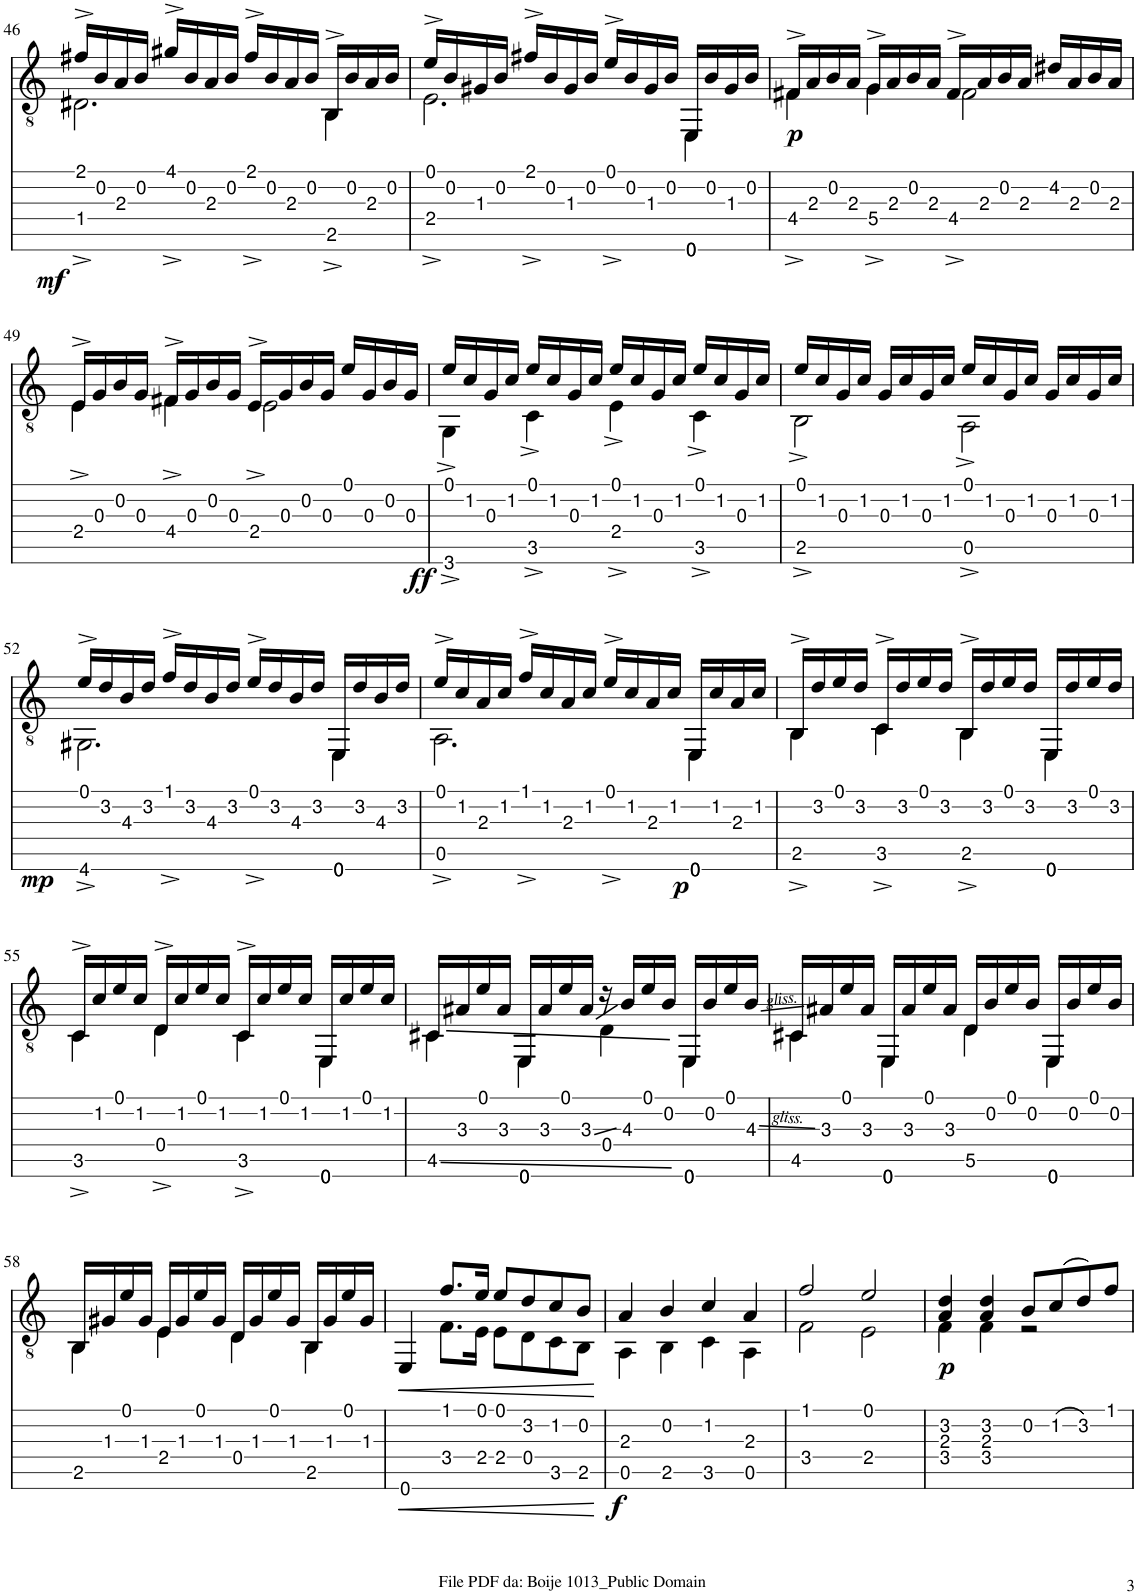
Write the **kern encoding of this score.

**kern	**kern	**dynam
*part1	*part1	*part1
*staff2	*staff1	*staff1/2
*I"Guitar	*	*
*I'Guit.	*	*
!!LO:PB:g=z
*	*clefGv2	*
*k[]	*k[]	*
*M4/4	*M4/4	*
=46	=46	=46
*^	*^	*
!	!	!	!	!LO:DY:b=2
16f#^LL	2.D#	16f#X^/LL	2.D#X\	mf
16BJ	.	16B/	.	.
16AL	.	16A/	.	.
16BJJ	.	16B/JJ	.	.
16g#^LL	.	16g#X^/LL	.	.
16BJ	.	16B/	.	.
16AL	.	16A/	.	.
16BJJ	.	16B/JJ	.	.
16f#^LL	.	16f#^/LL	.	.
16BJ	.	16B/	.	.
16AL	.	16A/	.	.
16BJJ	.	16B/JJ	.	.
16BB^LL	4BB	16BB^/LL	4BB\	.
16BJ	.	16B/	.	.
16AL	.	16A/	.	.
16BJJ	.	16B/JJ	.	.
=47	=47	=47	=47	=47
16e^LL	2.E	16e^/LL	2.E\	.
16BJ	.	16B/	.	.
16G#L	.	16G#X/	.	.
16BJJ	.	16B/JJ	.	.
16f#^LL	.	16f#X^/LL	.	.
16BJ	.	16B/	.	.
16G#L	.	16G#/	.	.
16BJJ	.	16B/JJ	.	.
16e^LL	.	16e^/LL	.	.
16BJ	.	16B/	.	.
16G#L	.	16G#/	.	.
16BJJ	.	16B/JJ	.	.
16EELL	4EE	16EE/LL	4EE\	.
16BJ	.	16B/	.	.
16G#L	.	16G#/	.	.
16BJJ	.	16B/JJ	.	.
=48	=48	=48	=48	=48
!	!	!	!	!LO:DY:b
16F#^LL	4F#	16F#X^/LL	4F#\	p
16AJ	.	16A/	.	.
16BL	.	16B/	.	.
16AJJ	.	16A/JJ	.	.
16G^LL	4G	16G^/LL	4G\	.
16AJ	.	16A/	.	.
16BL	.	16B/	.	.
16AJJ	.	16A/JJ	.	.
16F#^LL	2F#	16F#^/LL	2F#\	.
16AJ	.	16A/	.	.
16BL	.	16B/	.	.
16AJJ	.	16A/JJ	.	.
16d#LL	.	16d#X/LL	.	.
16AJ	.	16A/	.	.
16BL	.	16B/	.	.
16AJJ	.	16A/JJ	.	.
!!LO:LB:g=z	!!
=49	=49	=49	=49	=49
16E^LL	4E	16E^/LL	4E\	.
16GJ	.	16G/	.	.
16BL	.	16B/	.	.
16GJJ	.	16G/JJ	.	.
16F#^LL	4F#	16F#X^/LL	4F#\	.
16GJ	.	16G/	.	.
16BL	.	16B/	.	.
16GJJ	.	16G/JJ	.	.
16E^LL	2E	16E^/LL	2E\	.
16GJ	.	16G/	.	.
16BL	.	16B/	.	.
16GJJ	.	16G/JJ	.	.
16eLL	.	16e/LL	.	.
16GJ	.	16G/	.	.
16BL	.	16B/	.	.
16GJJ	.	16G/JJ	.	.
=50	=50	=50	=50	=50
!	!	!	!	!LO:DY:b=2
16eLL	4GG^	16e/LL	4GG^\	ff
16cJ	.	16c/	.	.
16GL	.	16G/	.	.
16cJJ	.	16c/JJ	.	.
16eLL	4C^	16e/LL	4C^\	.
16cJ	.	16c/	.	.
16GL	.	16G/	.	.
16cJJ	.	16c/JJ	.	.
16eLL	4E^	16e/LL	4E^\	.
16cJ	.	16c/	.	.
16GL	.	16G/	.	.
16cJJ	.	16c/JJ	.	.
16eLL	4C^	16e/LL	4C^\	.
16cJ	.	16c/	.	.
16GL	.	16G/	.	.
16cJJ	.	16c/JJ	.	.
=51	=51	=51	=51	=51
16eLL	2BB^	16e/LL	2BB^\	.
16cJ	.	16c/	.	.
16GL	.	16G/	.	.
16cJJ	.	16c/JJ	.	.
16GLL	.	16G/LL	.	.
16cJ	.	16c/	.	.
16GL	.	16G/	.	.
16cJJ	.	16c/JJ	.	.
16eLL	2AA^	16e/LL	2AA^\	.
16cJ	.	16c/	.	.
16GL	.	16G/	.	.
16cJJ	.	16c/JJ	.	.
16GLL	.	16G/LL	.	.
16cJ	.	16c/	.	.
16GL	.	16G/	.	.
16cJJ	.	16c/JJ	.	.
!!LO:LB:g=z	!!
=52	=52	=52	=52	=52
!	!	!	!	!LO:DY:b=2
16e^LL	2.GG#	16e^/LL	2.GG#X\	mp
16dJ	.	16d/	.	.
16BL	.	16B/	.	.
16dJJ	.	16d/JJ	.	.
16f^LL	.	16f^/LL	.	.
16dJ	.	16d/	.	.
16BL	.	16B/	.	.
16dJJ	.	16d/JJ	.	.
16e^LL	.	16e^/LL	.	.
16dJ	.	16d/	.	.
16BL	.	16B/	.	.
16dJJ	.	16d/JJ	.	.
16EELL	4EE	16EE/LL	4EE\	.
16dJ	.	16d/	.	.
16BL	.	16B/	.	.
16dJJ	.	16d/JJ	.	.
=53	=53	=53	=53	=53
16e^LL	2.AA	16e^/LL	2.AA\	.
16cJ	.	16c/	.	.
16AL	.	16A/	.	.
16cJJ	.	16c/JJ	.	.
16f^LL	.	16f^/LL	.	.
16cJ	.	16c/	.	.
16AL	.	16A/	.	.
16cJJ	.	16c/JJ	.	.
16e^LL	.	16e^/LL	.	.
16cJ	.	16c/	.	.
16AL	.	16A/	.	.
16cJJ	.	16c/JJ	.	.
!	!	!	!	!LO:DY:b=2
16EELL	4EE	16EE/LL	4EE\	p
16cJ	.	16c/	.	.
16AL	.	16A/	.	.
16cJJ	.	16c/JJ	.	.
=54	=54	=54	=54	=54
16BB^LL	4BB	16BB^/LL	4BB\	.
16dJ	.	16d/	.	.
16eL	.	16e/	.	.
16dJJ	.	16d/JJ	.	.
16C^LL	4C	16C^/LL	4C\	.
16dJ	.	16d/	.	.
16eL	.	16e/	.	.
16dJJ	.	16d/JJ	.	.
16BB^LL	4BB	16BB^/LL	4BB\	.
16dJ	.	16d/	.	.
16eL	.	16e/	.	.
16dJJ	.	16d/JJ	.	.
16EELL	4EE	16EE/LL	4EE\	.
16dJ	.	16d/	.	.
16eL	.	16e/	.	.
16dJJ	.	16d/JJ	.	.
!!LO:LB:g=z	!!
=55	=55	=55	=55	=55
16C^LL	4C	16C^/LL	4C\	.
16cJ	.	16c/	.	.
16eL	.	16e/	.	.
16cJJ	.	16c/JJ	.	.
16D^LL	4D	16D^/LL	4D\	.
16cJ	.	16c/	.	.
16eL	.	16e/	.	.
16cJJ	.	16c/JJ	.	.
16C^LL	4C	16C^/LL	4C\	.
16cJ	.	16c/	.	.
16eL	.	16e/	.	.
16cJJ	.	16c/JJ	.	.
16EELL	4EE	16EE/LL	4EE\	.
16cJ	.	16c/	.	.
16eL	.	16e/	.	.
16cJJ	.	16c/JJ	.	.
=56	=56	=56	=56	=56
16C#LL	4C#	16C#X/LL	4C#\	.
16A#J	.	16A#X/	.	.
16eL	.	16e/	.	.
16A#JJ	.	16A#/JJ	.	.
16EELL	4EE	16EE/LL	4EE\	.
16A#J	.	16A#/	.	.
16eL	.	16e/	.	.
16A#JJ	.	16A#/JJ	.	.
16r	4D	16r	4D\	.
16BLL	.	16B/LL	.	.
16e	.	16e/	.	.
16BJJ	.	16B/JJ	.	.
16EELL	4EE	16EE/LL	4EE\	.
16BJ	.	16B/	.	.
16eL	.	16e/	.	.
16BJJ	.	16B/JJ	.	.
=57	=57	=57	=57	=57
16C#LL	4C#	16C#X/LL	4C#\	.
16A#J	.	16A#X/	.	.
16eL	.	16e/	.	.
16A#JJ	.	16A#/JJ	.	.
16EELL	4EE	16EE/LL	4EE\	.
16A#J	.	16A#/	.	.
16eL	.	16e/	.	.
16A#JJ	.	16A#/JJ	.	.
16DLL	4D	16D/LL	4D\	.
16BJ	.	16B/	.	.
16eL	.	16e/	.	.
16BJJ	.	16B/JJ	.	.
16EELL	4EE	16EE/LL	4EE\	.
16BJ	.	16B/	.	.
16eL	.	16e/	.	.
16BJJ	.	16B/JJ	.	.
!!LO:LB:g=z	!!
=58	=58	=58	=58	=58
16BBLL	4BB	16BB/LL	4BB\	.
16G#J	.	16G#X/	.	.
16eL	.	16e/	.	.
16G#JJ	.	16G#/JJ	.	.
16ELL	4E	16E/LL	4E\	.
16G#J	.	16G#/	.	.
16eL	.	16e/	.	.
16G#JJ	.	16G#/JJ	.	.
16DLL	4D	16D/LL	4D\	.
16G#J	.	16G#/	.	.
16eL	.	16e/	.	.
16G#JJ	.	16G#/JJ	.	.
16BBLL	4BB	16BB/LL	4BB\	.
16G#J	.	16G#/	.	.
16eL	.	16e/	.	.
16G#JJ	.	16G#/JJ	.	.
=59	=59	=59	=59	=59
!	!	!	!	!LO:HP:b
4EE	4ryy	4EE/	4ryy	<
8.fL	8.FL	8.f/L	8.F\L	.
16eJk	16EJk	16e/Jk	16E\Jk	.
8eL	8EL	8e/L	8E\L	.
8dJ	8DJ	8d/	8D\	.
8cL	8CL	8c/	8C\	.
8BJ	8BBJ	8B/J	8BB\J	.
*v	*v	*	*	*
*	*v	*v	*
.	.	[
=60	=60	=60
*^	*^	*
!	!	!	!	!LO:DY:b=2
4A	4AA	4A/	4AA\	f
4B	4BB	4B/	4BB\	.
4c	4C	4c/	4C\	.
4A	4AA	4A/	4AA\	.
=61	=61	=61	=61	=61
2f	2F	2f/	2F\	.
2e	2E	2e/	2E\	.
=62	=62	=62	=62	=62
!	!	!	!	!LO:DY:b
4A 4d	4F	4A/ 4d/	4F\	p
4A 4d	4F	4A/ 4d/	4F\	.
8BL	2r	8B/L	2r	.
8cJ	.	(8c/	.	.
8dL	.	8d/)	.	.
8fJ	.	8f/J	.	.
*v	*v	*	*	*
*	*v	*v	*
=	=	=
*-	*-	*-
